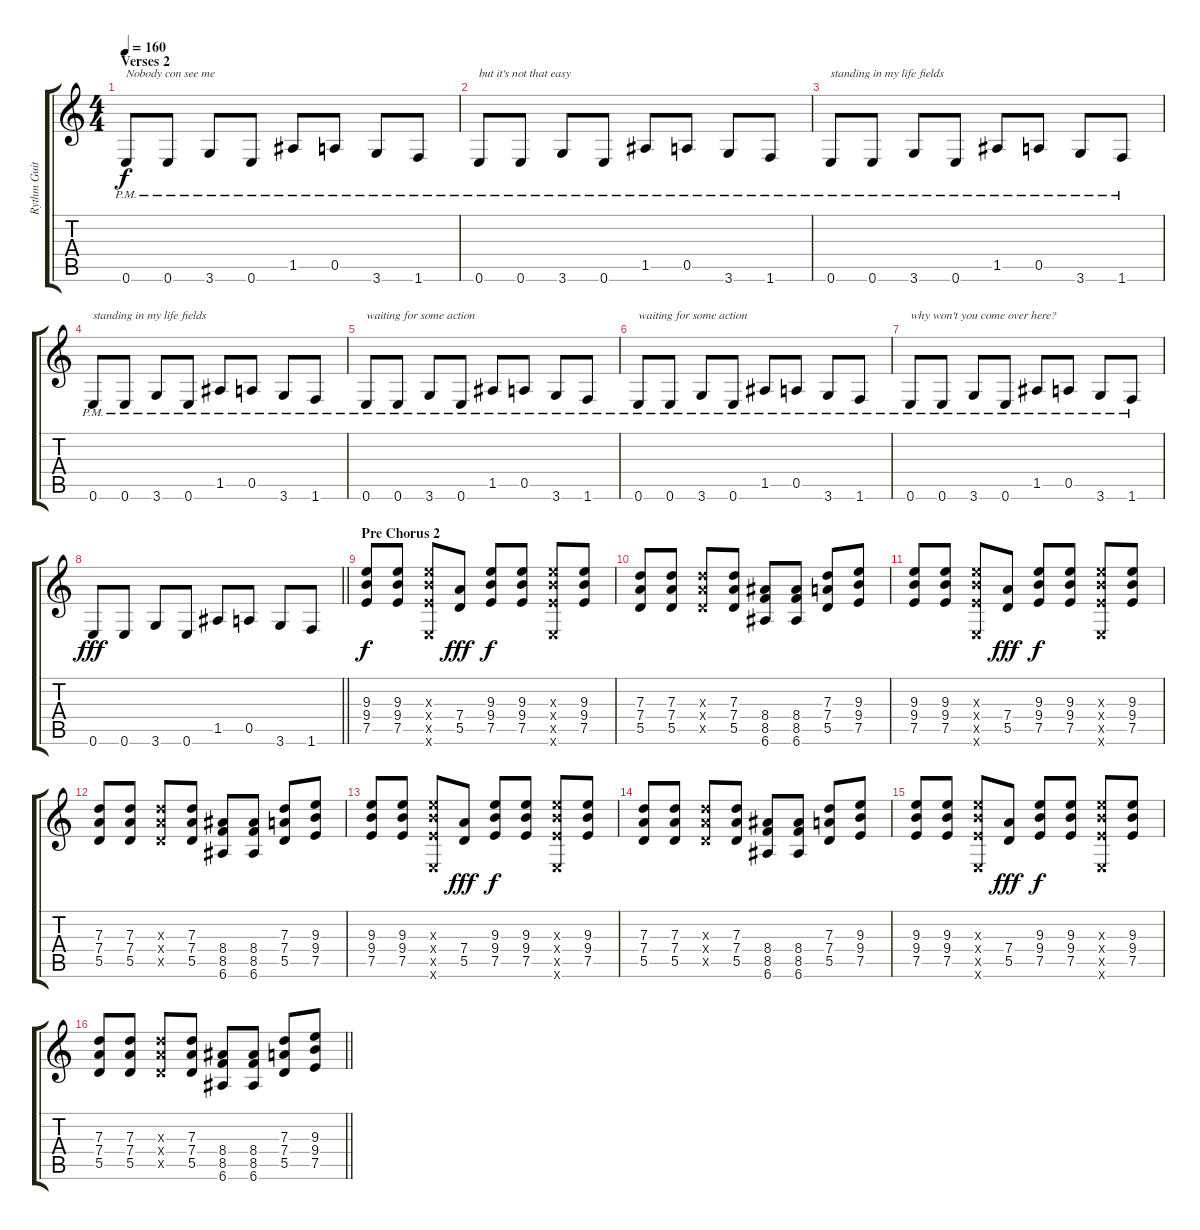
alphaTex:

\track ("Rythm Guitar (Albert Hammond Jr.)" "Rythm Guit") {instrument distortionguitar}
\staff {score tabs}
\tuning (E4 B3 G3 D3 A2 E2) {hide}
\ts (4 4)
\section ("" "Verses 2")
\tempo 160
\clef g2
\ks c
0.6{pm}.8{txt "Nobody con see me" dy f} 0.6{pm}.8 3.6{pm}.8 0.6{pm}.8 1.5{pm}.8 0.5{pm}.8 3.6{pm}.8 1.6{pm}.8 |
0.6{pm}.8{txt "but it's not that easy"} 0.6{pm}.8 3.6{pm}.8 0.6{pm}.8 1.5{pm}.8 0.5{pm}.8 3.6{pm}.8 1.6{pm}.8 |
0.6{pm}.8{txt "standing in my life fields"} 0.6{pm}.8 3.6{pm}.8 0.6{pm}.8 1.5{pm}.8 0.5{pm}.8 3.6{pm}.8 1.6{pm}.8 |
0.6{pm}.8{txt "standing in my life fields"} 0.6{pm}.8 3.6{pm}.8 0.6{pm}.8 1.5{pm}.8 0.5{pm}.8 3.6{pm}.8 1.6{pm}.8 |
0.6{pm}.8{txt "waiting for some action"} 0.6{pm}.8 3.6{pm}.8 0.6{pm}.8 1.5{pm}.8 0.5{pm}.8 3.6{pm}.8 1.6{pm}.8 |
0.6{pm}.8{txt "waiting for some action"} 0.6{pm}.8 3.6{pm}.8 0.6{pm}.8 1.5{pm}.8 0.5{pm}.8 3.6{pm}.8 1.6{pm}.8 |
0.6{pm}.8{txt "why won't you come over here?"} 0.6{pm}.8 3.6{pm}.8 0.6{pm}.8 1.5{pm}.8 0.5{pm}.8 3.6{pm}.8 1.6{pm}.8 |
\barLineRight lightlight
0.6.8{dy fff} 0.6.8 3.6.8 0.6.8 1.5.8 0.5.8 3.6.8 1.6.8 |
\section ("" "Pre Chorus 2")
(9.3 9.4 7.5).8{dy f} (9.3 9.4 7.5).8 (9.3{x} 9.4{x} 7.5{x} 0.6{x}).8 (7.4 5.5).8{dy fff} (9.3 9.4 7.5).8{dy f} (9.3 9.4 7.5).8 (9.3{x} 9.4{x} 7.5{x} 0.6{x}).8 (9.3 9.4 7.5).8 |
(7.3 7.4 5.5).8 (7.3 7.4 5.5).8 (7.3{x} 7.4{x} 5.5{x}).8 (7.3 7.4 5.5).8 (8.4 8.5 6.6).8 (8.4 8.5 6.6).8 (7.3 7.4 5.5).8 (9.3 9.4 7.5).8 |
(9.3 9.4 7.5).8 (9.3 9.4 7.5).8 (9.3{x} 9.4{x} 7.5{x} 0.6{x}).8 (7.4 5.5).8{dy fff} (9.3 9.4 7.5).8{dy f} (9.3 9.4 7.5).8 (9.3{x} 9.4{x} 7.5{x} 0.6{x}).8 (9.3 9.4 7.5).8 |
(7.3 7.4 5.5).8 (7.3 7.4 5.5).8 (7.3{x} 7.4{x} 5.5{x}).8 (7.3 7.4 5.5).8 (8.4 8.5 6.6).8 (8.4 8.5 6.6).8 (7.3 7.4 5.5).8 (9.3 9.4 7.5).8 |
(9.3 9.4 7.5).8 (9.3 9.4 7.5).8 (9.3{x} 9.4{x} 7.5{x} 0.6{x}).8 (7.4 5.5).8{dy fff} (9.3 9.4 7.5).8{dy f} (9.3 9.4 7.5).8 (9.3{x} 9.4{x} 7.5{x} 0.6{x}).8 (9.3 9.4 7.5).8 |
(7.3 7.4 5.5).8 (7.3 7.4 5.5).8 (7.3{x} 7.4{x} 5.5{x}).8 (7.3 7.4 5.5).8 (8.4 8.5 6.6).8 (8.4 8.5 6.6).8 (7.3 7.4 5.5).8 (9.3 9.4 7.5).8 |
(9.3 9.4 7.5).8 (9.3 9.4 7.5).8 (9.3{x} 9.4{x} 7.5{x} 0.6{x}).8 (7.4 5.5).8{dy fff} (9.3 9.4 7.5).8{dy f} (9.3 9.4 7.5).8 (9.3{x} 9.4{x} 7.5{x} 0.6{x}).8 (9.3 9.4 7.5).8 |
\barLineRight lightlight
(7.3 7.4 5.5).8 (7.3 7.4 5.5).8 (7.3{x} 7.4{x} 5.5{x}).8 (7.3 7.4 5.5).8 (8.4 8.5 6.6).8 (8.4 8.5 6.6).8 (7.3 7.4 5.5).8 (9.3 9.4 7.5).8
